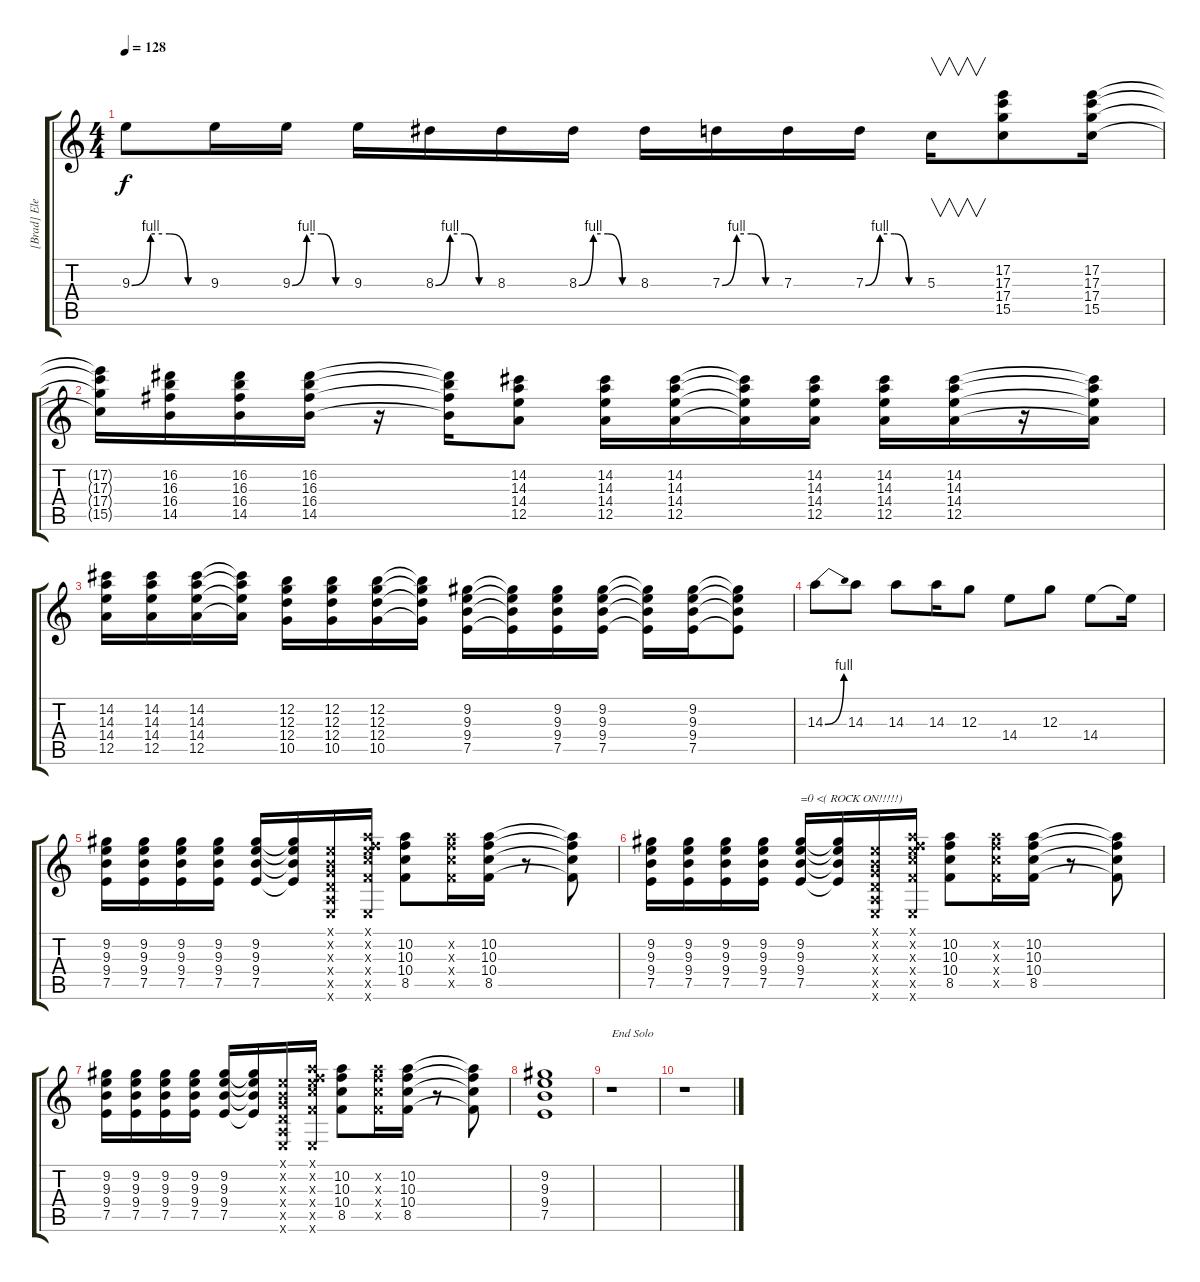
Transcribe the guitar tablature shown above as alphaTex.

\track ("[Brad] Electric Guitar" "[Brad] Ele") {instrument distortionguitar}
\staff {score tabs}
\tuning (E4 B3 G3 D3 A2 E2) {hide}
\ts (4 4)
\tempo 128
\clef g2
\ks c
9.3{be (custom 0 0 15 4 30 4 45 0 60 0)}.8{dy f} 9.3.16 9.3{be (custom 0 0 15 4 30 4 45 0 60 0)}.16 9.3.16 8.3{be (custom 0 0 15 4 30 4 45 0 60 0)}.16 8.3.16 8.3{be (custom 0 0 15 4 30 4 45 0 60 0)}.16 8.3.16 7.3{be (custom 0 0 15 4 30 4 45 0 60 0)}.16 7.3.16 7.3{be (custom 0 0 15 4 30 4 45 0 60 0)}.16 5.3.16{v} (17.2 17.3 17.4 15.5).8 (17.2 17.3 17.4 15.5).16 |
(17.2{t} 17.3{t} 17.4{t} 15.5{t}).16 (16.2 16.3 16.4 14.5).16 (16.2 16.3 16.4 14.5).16 (16.2 16.3 16.4 14.5).16 r.16 (16.2{t} 16.3{t} 16.4{t} 14.5{t}).16 (14.2 14.3 14.4 12.5).8 (14.2 14.3 14.4 12.5).16 (14.2 14.3 14.4 12.5).16 (14.2{t} 14.3{t} 14.4{t} 12.5{t}).16 (14.2 14.3 14.4 12.5).16 (14.2 14.3 14.4 12.5).16 (14.2 14.3 14.4 12.5).16 r.16 (14.2{t} 14.3{t} 14.4{t} 12.5{t}).16 |
(14.2 14.3 14.4 12.5).16 (14.2 14.3 14.4 12.5).16 (14.2 14.3 14.4 12.5).16 (14.2{t} 14.3{t} 14.4{t} 12.5{t}).16 (12.2 12.3 12.4 10.5).16 (12.2 12.3 12.4 10.5).16 (12.2 12.3 12.4 10.5).16 (12.2{t} 12.3{t} 12.4{t} 10.5{t}).16 (9.2 9.3 9.4 7.5).16 (9.2{t} 9.3{t} 9.4{t} 7.5{t}).16 (9.2 9.3 9.4 7.5).16 (9.2 9.3 9.4 7.5).16 (9.2{t} 9.3{t} 9.4{t} 7.5{t}).16 (9.2 9.3 9.4 7.5).16 (9.2{t} 9.3{t} 9.4{t} 7.5{t}).8 |
14.3{be (bend 0 0 60 4)}.8 14.3.8 14.3.8 14.3.16 12.3.8 14.4.8 12.3.8 14.4.8 14.4{t}.16 |
(9.2 9.3 9.4 7.5).16 (9.2 9.3 9.4 7.5).16 (9.2 9.3 9.4 7.5).16 (9.2 9.3 9.4 7.5).16 (9.2 9.3 9.4 7.5).16 (9.2{t} 9.3{t} 9.4{t} 7.5{t}).16 (0.1{x} 0.2{x} 0.3{x} 0.4{x} 0.5{x} 0.6{x}).16 (0.1{x} 10.2{x} 10.3{x} 10.4{x} 8.5{x} 0.6{x}).16 (10.2 10.3 10.4 8.5).8 (10.2{x} 10.3{x} 10.4{x} 8.5{x}).16 (10.2 10.3 10.4 8.5).16 r.8 (10.2{t} 10.3{t} 10.4{t} 8.5{t}).8 |
(9.2 9.3 9.4 7.5).16 (9.2 9.3 9.4 7.5).16 (9.2 9.3 9.4 7.5).16 (9.2 9.3 9.4 7.5).16 (9.2 9.3 9.4 7.5).16{txt "=0 <( ROCK ON!!!!!)"} (9.2{t} 9.3{t} 9.4{t} 7.5{t}).16 (0.1{x} 0.2{x} 0.3{x} 0.4{x} 0.5{x} 0.6{x}).16 (0.1{x} 10.2{x} 10.3{x} 10.4{x} 8.5{x} 0.6{x}).16 (10.2 10.3 10.4 8.5).8 (10.2{x} 10.3{x} 10.4{x} 8.5{x}).16 (10.2 10.3 10.4 8.5).16 r.8 (10.2{t} 10.3{t} 10.4{t} 8.5{t}).8 |
(9.2 9.3 9.4 7.5).16 (9.2 9.3 9.4 7.5).16 (9.2 9.3 9.4 7.5).16 (9.2 9.3 9.4 7.5).16 (9.2 9.3 9.4 7.5).16 (9.2{t} 9.3{t} 9.4{t} 7.5{t}).16 (0.1{x} 0.2{x} 0.3{x} 0.4{x} 0.5{x} 0.6{x}).16 (0.1{x} 10.2{x} 10.3{x} 10.4{x} 8.5{x} 0.6{x}).16 (10.2 10.3 10.4 8.5).8 (10.2{x} 10.3{x} 10.4{x} 8.5{x}).16 (10.2 10.3 10.4 8.5).16 r.8 (10.2{t} 10.3{t} 10.4{t} 8.5{t}).8 |
(9.2 9.3 9.4 7.5).1 |
r.1{txt "End Solo"} |
r.1
